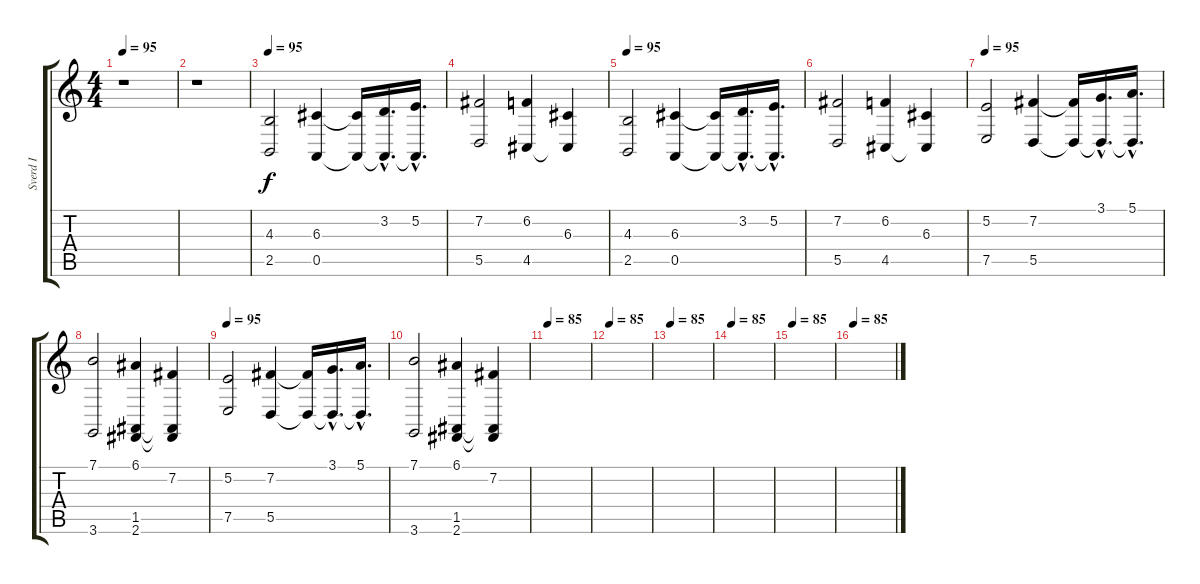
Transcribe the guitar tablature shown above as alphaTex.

\track ("Sverd I" "Sverd I") {instrument electricgrandpiano}
\staff {score tabs}
\tuning (E4 B3 G3 D3 A2 E2) {hide}
\ts (4 4)
\tempo 95
\tempo 100
\tempo 95
\clef g2
\ks c
r.1{dy f instrument electricgrandpiano} |
r.1 |
\tempo 95
(4.3 2.5).2 (6.3 0.5).4 (6.3{t} 0.5{t}).16 (3.2{hac} 0.5{hac t}).16{d} (5.2{hac} 0.5{hac t}).16{d} |
(7.2 5.5).2 (6.2 4.5).4 (6.3 4.5{t}).4 |
\tempo 95
(4.3 2.5).2 (6.3 0.5).4 (6.3{t} 0.5{t}).16 (3.2{hac} 0.5{hac t}).16{d} (5.2{hac} 0.5{hac t}).16{d} |
(7.2 5.5).2 (6.2 4.5).4 (6.3 4.5{t}).4 |
\tempo 95
(5.2 7.5).2 (7.2 5.5).4 (7.2{t} 5.5{t}).16 (3.1{hac} 5.5{hac t}).16{d} (5.1{hac} 5.5{hac t}).16{d} |
(7.1 3.6).2 (6.1 1.5 2.6).4 (7.2 1.5{t} 2.6{t}).4 |
\tempo 95
(5.2 7.5).2 (7.2 5.5).4 (7.2{t} 5.5{t}).16 (3.1{hac} 5.5{hac t}).16{d} (5.1{hac} 5.5{hac t}).16{d} |
(7.1 3.6).2 (6.1 1.5 2.6).4 (7.2 1.5{t} 2.6{t}).4 |
\tempo 85
|
\tempo 85
|
\tempo 85
|
\tempo 85
|
\tempo 85
|
\tempo 85
